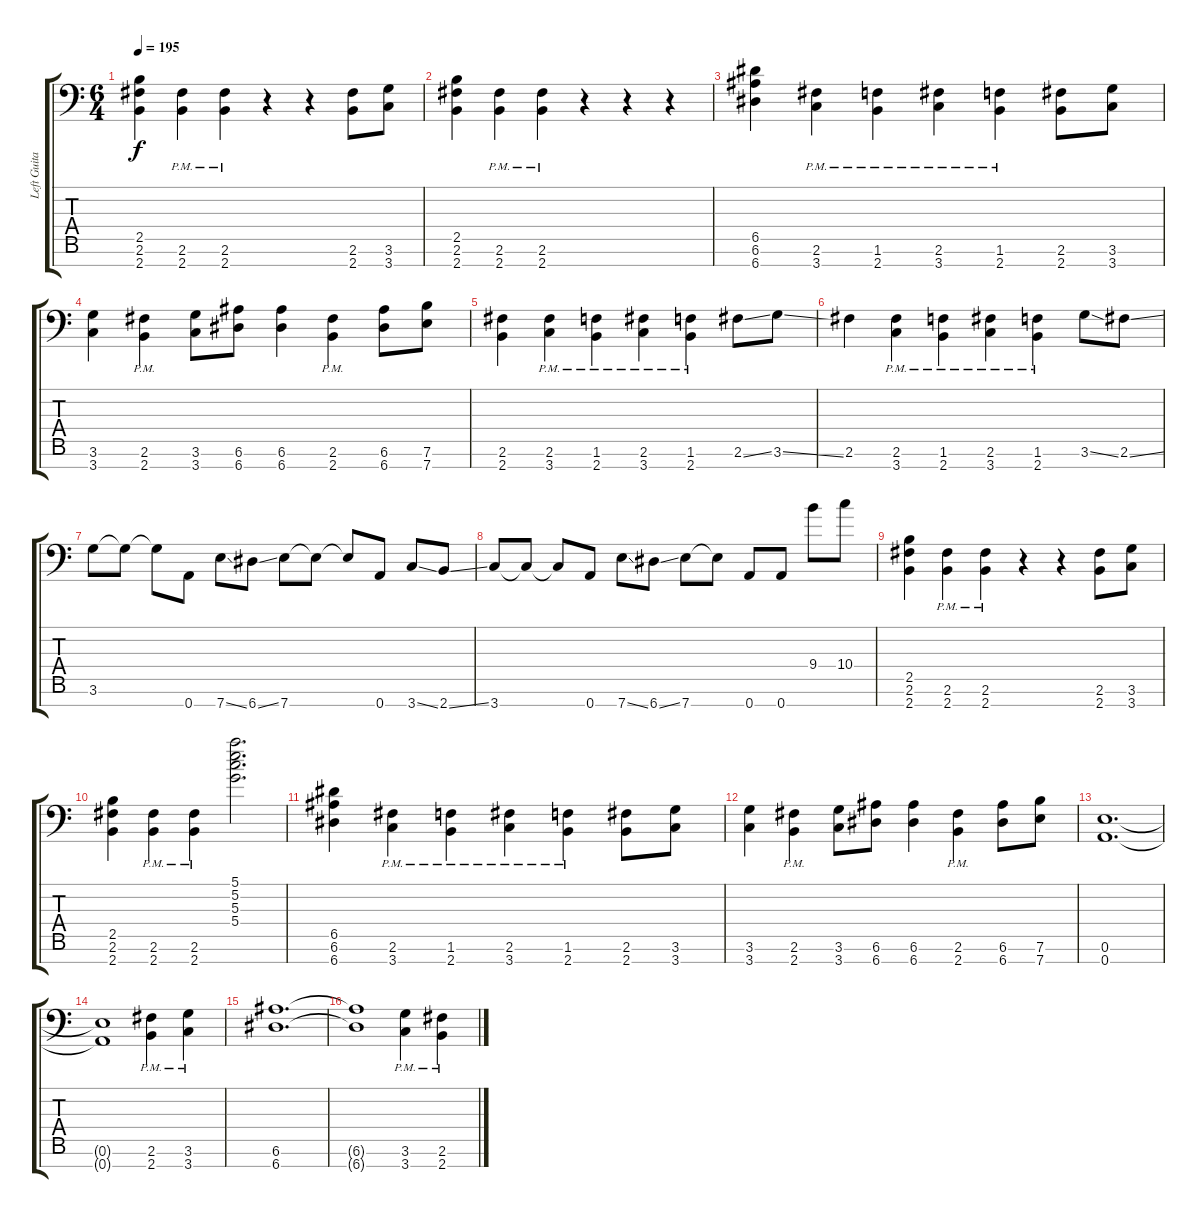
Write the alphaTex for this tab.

\track ("Left Guitar, Drop A (7 String)" "Left Guita") {instrument distortionguitar}
\staff {score tabs}
\tuning (E4 B3 G3 D3 A2 E2 A1) {hide}
\ts (6 4)
\tempo 195
\clef f4
\ks c
(2.5 2.6 2.7).4{dy f} (2.6{pm} 2.7{pm}).4 (2.6{pm} 2.7{pm}).4 r.4 r.4 (2.6 2.7).8 (3.6 3.7).8 |
(2.5 2.6 2.7).4 (2.6{pm} 2.7{pm}).4 (2.6{pm} 2.7{pm}).4 r.4 r.4 r.4 |
(6.5 6.6 6.7).4 (2.6{pm} 3.7{pm}).4 (1.6{pm} 2.7{pm}).4 (2.6{pm} 3.7{pm}).4 (1.6{pm} 2.7{pm}).4 (2.6 2.7).8 (3.6 3.7).8 |
(3.6 3.7).4 (2.6{pm} 2.7{pm}).4 (3.6 3.7).8 (6.6 6.7).8 (6.6 6.7).4 (2.6{pm} 2.7{pm}).4 (6.6 6.7).8 (7.6 7.7).8 |
(2.6 2.7).4 (2.6{pm} 3.7{pm}).4 (1.6{pm} 2.7{pm}).4 (2.6{pm} 3.7{pm}).4 (1.6{pm} 2.7{pm}).4 2.6{ss}.8 3.6{ss}.8 |
2.6.4 (2.6{pm} 3.7{pm}).4 (1.6{pm} 2.7{pm}).4 (2.6{pm} 3.7{pm}).4 (1.6{pm} 2.7{pm}).4 3.6{ss}.8 2.6{ss}.8 |
3.6.8 3.6{t}.8 3.6{t}.8 0.7.8 7.7{ss}.8 6.7{ss}.8 7.7.8 7.7{t}.8 7.7{t}.8 0.7.8 3.7{ss}.8 2.7{ss}.8 |
3.7.8 3.7{t}.8 3.7{t}.8 0.7.8 7.7{ss}.8 6.7{ss}.8 7.7.8 7.7{t}.8 0.7.8 0.7.8 9.4.8 10.4.8 |
(2.5 2.6 2.7).4 (2.6{pm} 2.7{pm}).4 (2.6{pm} 2.7{pm}).4 r.4 r.4 (2.6 2.7).8 (3.6 3.7).8 |
(2.5 2.6 2.7).4 (2.6{pm} 2.7{pm}).4 (2.6{pm} 2.7{pm}).4 (5.1 5.2 5.3 5.4).2{d} |
(6.5 6.6 6.7).4 (2.6{pm} 3.7{pm}).4 (1.6{pm} 2.7{pm}).4 (2.6{pm} 3.7{pm}).4 (1.6{pm} 2.7{pm}).4 (2.6 2.7).8 (3.6 3.7).8 |
(3.6 3.7).4 (2.6{pm} 2.7{pm}).4 (3.6 3.7).8 (6.6 6.7).8 (6.6 6.7).4 (2.6{pm} 2.7{pm}).4 (6.6 6.7).8 (7.6 7.7).8 |
(0.6 0.7).1{d} |
(0.6{t} 0.7{t}).1 (2.6{pm} 2.7{pm}).4 (3.6{pm} 3.7{pm}).4 |
(6.6 6.7).1{d} |
(6.6{t} 6.7{t}).1 (3.6{pm} 3.7{pm}).4 (2.6{pm} 2.7{pm}).4
